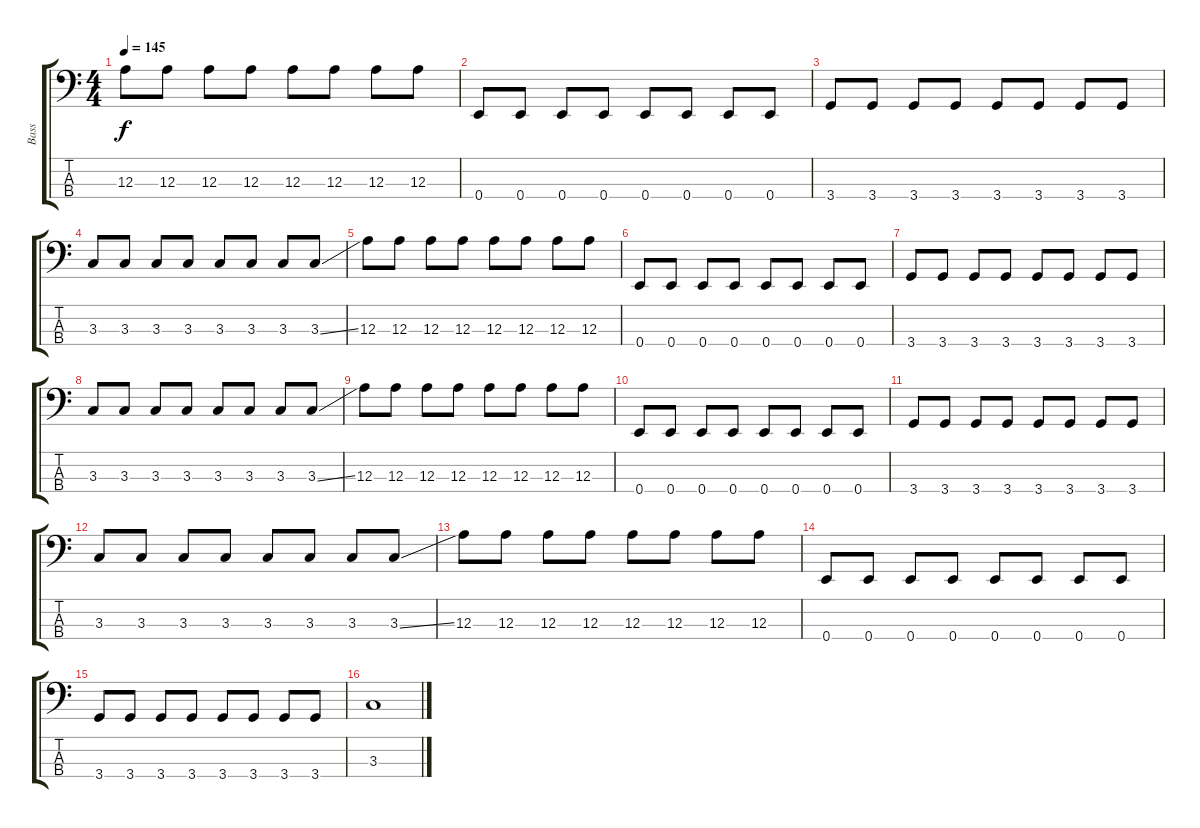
\track ("Bass" "Bass") {instrument electricbassfinger}
\staff {score tabs}
\tuning (G2 D2 A1 E1) {hide}
\ts (4 4)
\tempo 145
\clef f4
\ks c
12.3.8{dy f} 12.3.8 12.3.8 12.3.8 12.3.8 12.3.8 12.3.8 12.3.8 |
0.4.8 0.4.8 0.4.8 0.4.8 0.4.8 0.4.8 0.4.8 0.4.8 |
3.4.8 3.4.8 3.4.8 3.4.8 3.4.8 3.4.8 3.4.8 3.4.8 |
3.3.8 3.3.8 3.3.8 3.3.8 3.3.8 3.3.8 3.3.8 3.3{ss}.8 |
12.3.8 12.3.8 12.3.8 12.3.8 12.3.8 12.3.8 12.3.8 12.3.8 |
0.4.8 0.4.8 0.4.8 0.4.8 0.4.8 0.4.8 0.4.8 0.4.8 |
3.4.8 3.4.8 3.4.8 3.4.8 3.4.8 3.4.8 3.4.8 3.4.8 |
3.3.8 3.3.8 3.3.8 3.3.8 3.3.8 3.3.8 3.3.8 3.3{ss}.8 |
12.3.8 12.3.8 12.3.8 12.3.8 12.3.8 12.3.8 12.3.8 12.3.8 |
0.4.8 0.4.8 0.4.8 0.4.8 0.4.8 0.4.8 0.4.8 0.4.8 |
3.4.8 3.4.8 3.4.8 3.4.8 3.4.8 3.4.8 3.4.8 3.4.8 |
3.3.8 3.3.8 3.3.8 3.3.8 3.3.8 3.3.8 3.3.8 3.3{ss}.8 |
12.3.8 12.3.8 12.3.8 12.3.8 12.3.8 12.3.8 12.3.8 12.3.8 |
0.4.8 0.4.8 0.4.8 0.4.8 0.4.8 0.4.8 0.4.8 0.4.8 |
3.4.8 3.4.8 3.4.8 3.4.8 3.4.8 3.4.8 3.4.8 3.4.8 |
3.3.1{volume 0}
